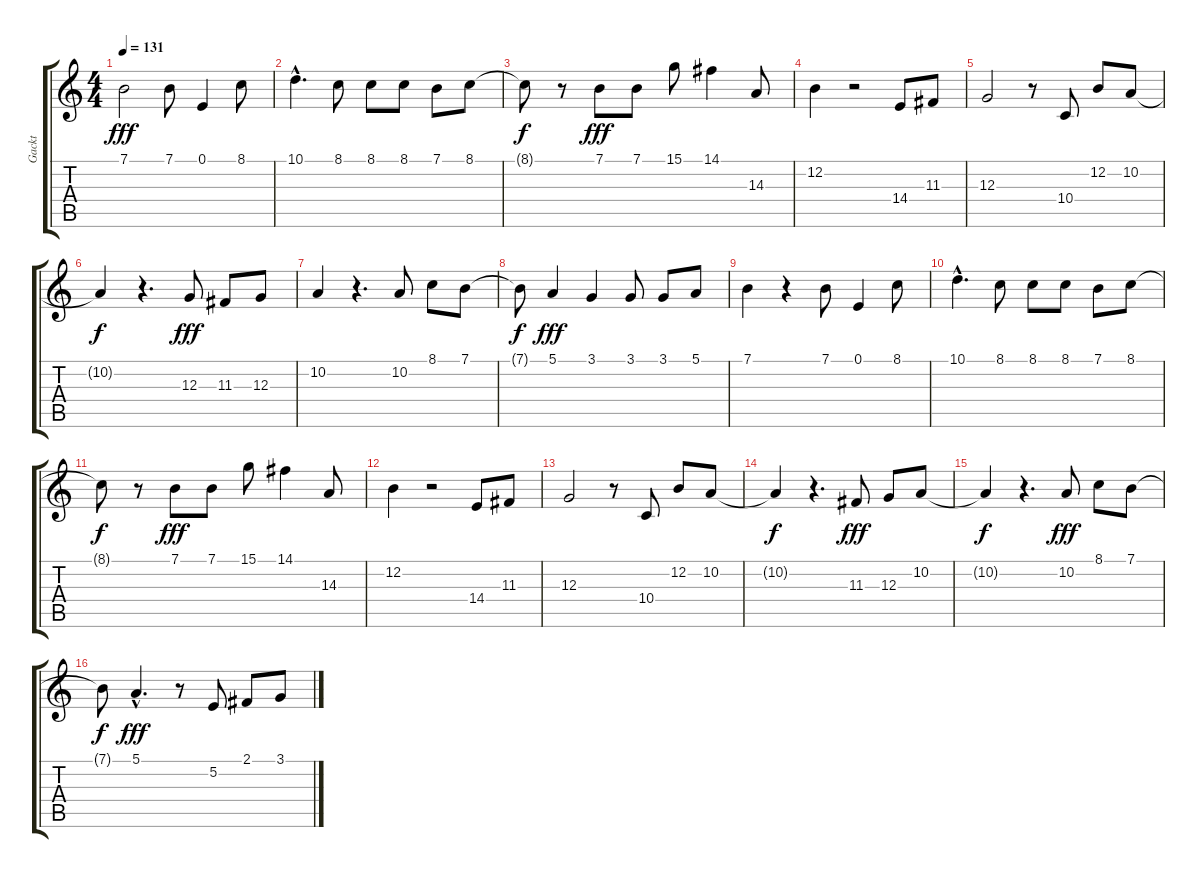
\track ("Gackt" "Gackt") {instrument synthvoice}
\staff {score tabs}
\tuning (E4 B3 G3 D3 A2 E2) {hide}
\ts (4 4)
\tempo 131
\clef g2
\ks c
7.1.2{dy fff} 7.1.8 0.1.4 8.1.8 |
10.1{hac}.4{d} 8.1.8 8.1.8 8.1.8 7.1.8 8.1.8 |
8.1{t}.8{dy f} r.8 7.1.8{dy fff} 7.1.8 15.1.8 14.1.4 14.3.8 |
12.2.4 r.2 14.4.8 11.3.8 |
12.3.2 r.8 10.4.8 12.2.8 10.2.8 |
10.2{t}.4{dy f} r.4{d} 12.3.8{dy fff} 11.3.8 12.3.8 |
10.2.4 r.4{d} 10.2.8 8.1.8 7.1.8 |
7.1{t}.8{dy f} 5.1.4{dy fff} 3.1.4 3.1.8 3.1.8 5.1.8 |
7.1.4 r.4 7.1.8 0.1.4 8.1.8 |
10.1{hac}.4{d} 8.1.8 8.1.8 8.1.8 7.1.8 8.1.8 |
8.1{t}.8{dy f} r.8 7.1.8{dy fff} 7.1.8 15.1.8 14.1.4 14.3.8 |
12.2.4 r.2 14.4.8 11.3.8 |
12.3.2 r.8 10.4.8 12.2.8 10.2.8 |
10.2{t}.4{dy f} r.4{d} 11.3.8{dy fff} 12.3.8 10.2.8 |
10.2{t}.4{dy f} r.4{d} 10.2.8{dy fff} 8.1.8 7.1.8 |
7.1{t}.8{dy f} 5.1{hac}.4{d dy fff} r.8 5.2.8 2.1.8 3.1.8
